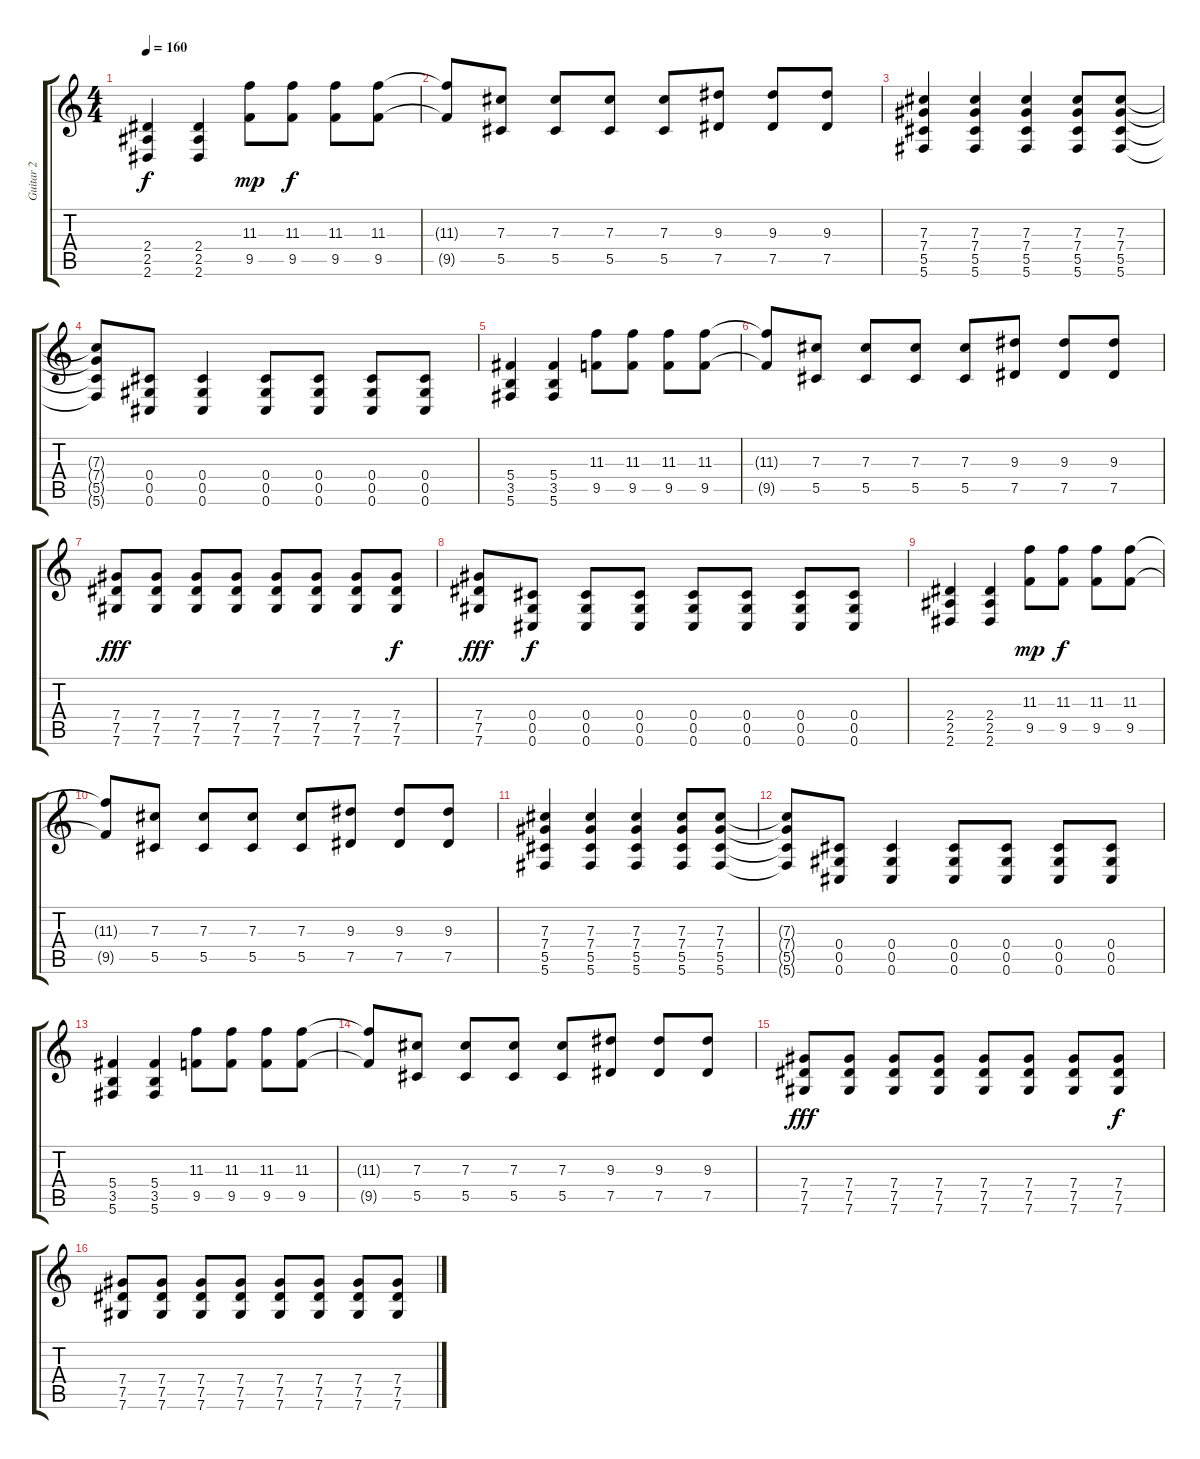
\track ("Guitar 2" "Guitar 2") {instrument distortionguitar}
\staff {score tabs}
\tuning (Eb4 Bb3 Gb3 Db3 Ab2 Db2) {hide}
\ts (4 4)
\tempo 160
\clef g2
\ks c
(2.4 2.5 2.6).4{dy f} (2.4 2.5 2.6).4 (11.3 9.5).8{dy mp} (11.3 9.5).8{dy f} (11.3 9.5).8 (11.3 9.5).8 |
(11.3{t} 9.5{t}).8 (7.3 5.5).8 (7.3 5.5).8 (7.3 5.5).8 (7.3 5.5).8 (9.3 7.5).8 (9.3 7.5).8 (9.3 7.5).8 |
(7.3 7.4 5.5 5.6).4 (7.3 7.4 5.5 5.6).4 (7.3 7.4 5.5 5.6).4 (7.3 7.4 5.5 5.6).8 (7.3 7.4 5.5 5.6).8 |
(7.3{t} 7.4{t} 5.5{t} 5.6{t}).8 (0.4 0.5 0.6).8 (0.4 0.5 0.6).4 (0.4 0.5 0.6).8 (0.4 0.5 0.6).8 (0.4 0.5 0.6).8 (0.4 0.5 0.6).8 |
(5.4 3.5 5.6).4 (5.4 3.5 5.6).4 (11.3 9.5).8 (11.3 9.5).8 (11.3 9.5).8 (11.3 9.5).8 |
(11.3{t} 9.5{t}).8 (7.3 5.5).8 (7.3 5.5).8 (7.3 5.5).8 (7.3 5.5).8 (9.3 7.5).8 (9.3 7.5).8 (9.3 7.5).8 |
(7.4 7.5 7.6).8{dy fff} (7.4 7.5 7.6).8 (7.4 7.5 7.6).8 (7.4 7.5 7.6).8 (7.4 7.5 7.6).8 (7.4 7.5 7.6).8 (7.4 7.5 7.6).8 (7.4 7.5 7.6).8{dy f} |
(7.4 7.5 7.6).8{dy fff} (0.4 0.5 0.6).8{dy f} (0.4 0.5 0.6).8 (0.4 0.5 0.6).8 (0.4 0.5 0.6).8 (0.4 0.5 0.6).8 (0.4 0.5 0.6).8 (0.4 0.5 0.6).8 |
(2.4 2.5 2.6).4 (2.4 2.5 2.6).4 (11.3 9.5).8{dy mp} (11.3 9.5).8{dy f} (11.3 9.5).8 (11.3 9.5).8 |
(11.3{t} 9.5{t}).8 (7.3 5.5).8 (7.3 5.5).8 (7.3 5.5).8 (7.3 5.5).8 (9.3 7.5).8 (9.3 7.5).8 (9.3 7.5).8 |
(7.3 7.4 5.5 5.6).4 (7.3 7.4 5.5 5.6).4 (7.3 7.4 5.5 5.6).4 (7.3 7.4 5.5 5.6).8 (7.3 7.4 5.5 5.6).8 |
(7.3{t} 7.4{t} 5.5{t} 5.6{t}).8 (0.4 0.5 0.6).8 (0.4 0.5 0.6).4 (0.4 0.5 0.6).8 (0.4 0.5 0.6).8 (0.4 0.5 0.6).8 (0.4 0.5 0.6).8 |
(5.4 3.5 5.6).4 (5.4 3.5 5.6).4 (11.3 9.5).8 (11.3 9.5).8 (11.3 9.5).8 (11.3 9.5).8 |
(11.3{t} 9.5{t}).8 (7.3 5.5).8 (7.3 5.5).8 (7.3 5.5).8 (7.3 5.5).8 (9.3 7.5).8 (9.3 7.5).8 (9.3 7.5).8 |
(7.4 7.5 7.6).8{dy fff} (7.4 7.5 7.6).8 (7.4 7.5 7.6).8 (7.4 7.5 7.6).8 (7.4 7.5 7.6).8 (7.4 7.5 7.6).8 (7.4 7.5 7.6).8 (7.4 7.5 7.6).8{dy f} |
(7.4 7.5 7.6).8 (7.4 7.5 7.6).8 (7.4 7.5 7.6).8 (7.4 7.5 7.6).8 (7.4 7.5 7.6).8 (7.4 7.5 7.6).8 (7.4 7.5 7.6).8 (7.4 7.5 7.6).8
